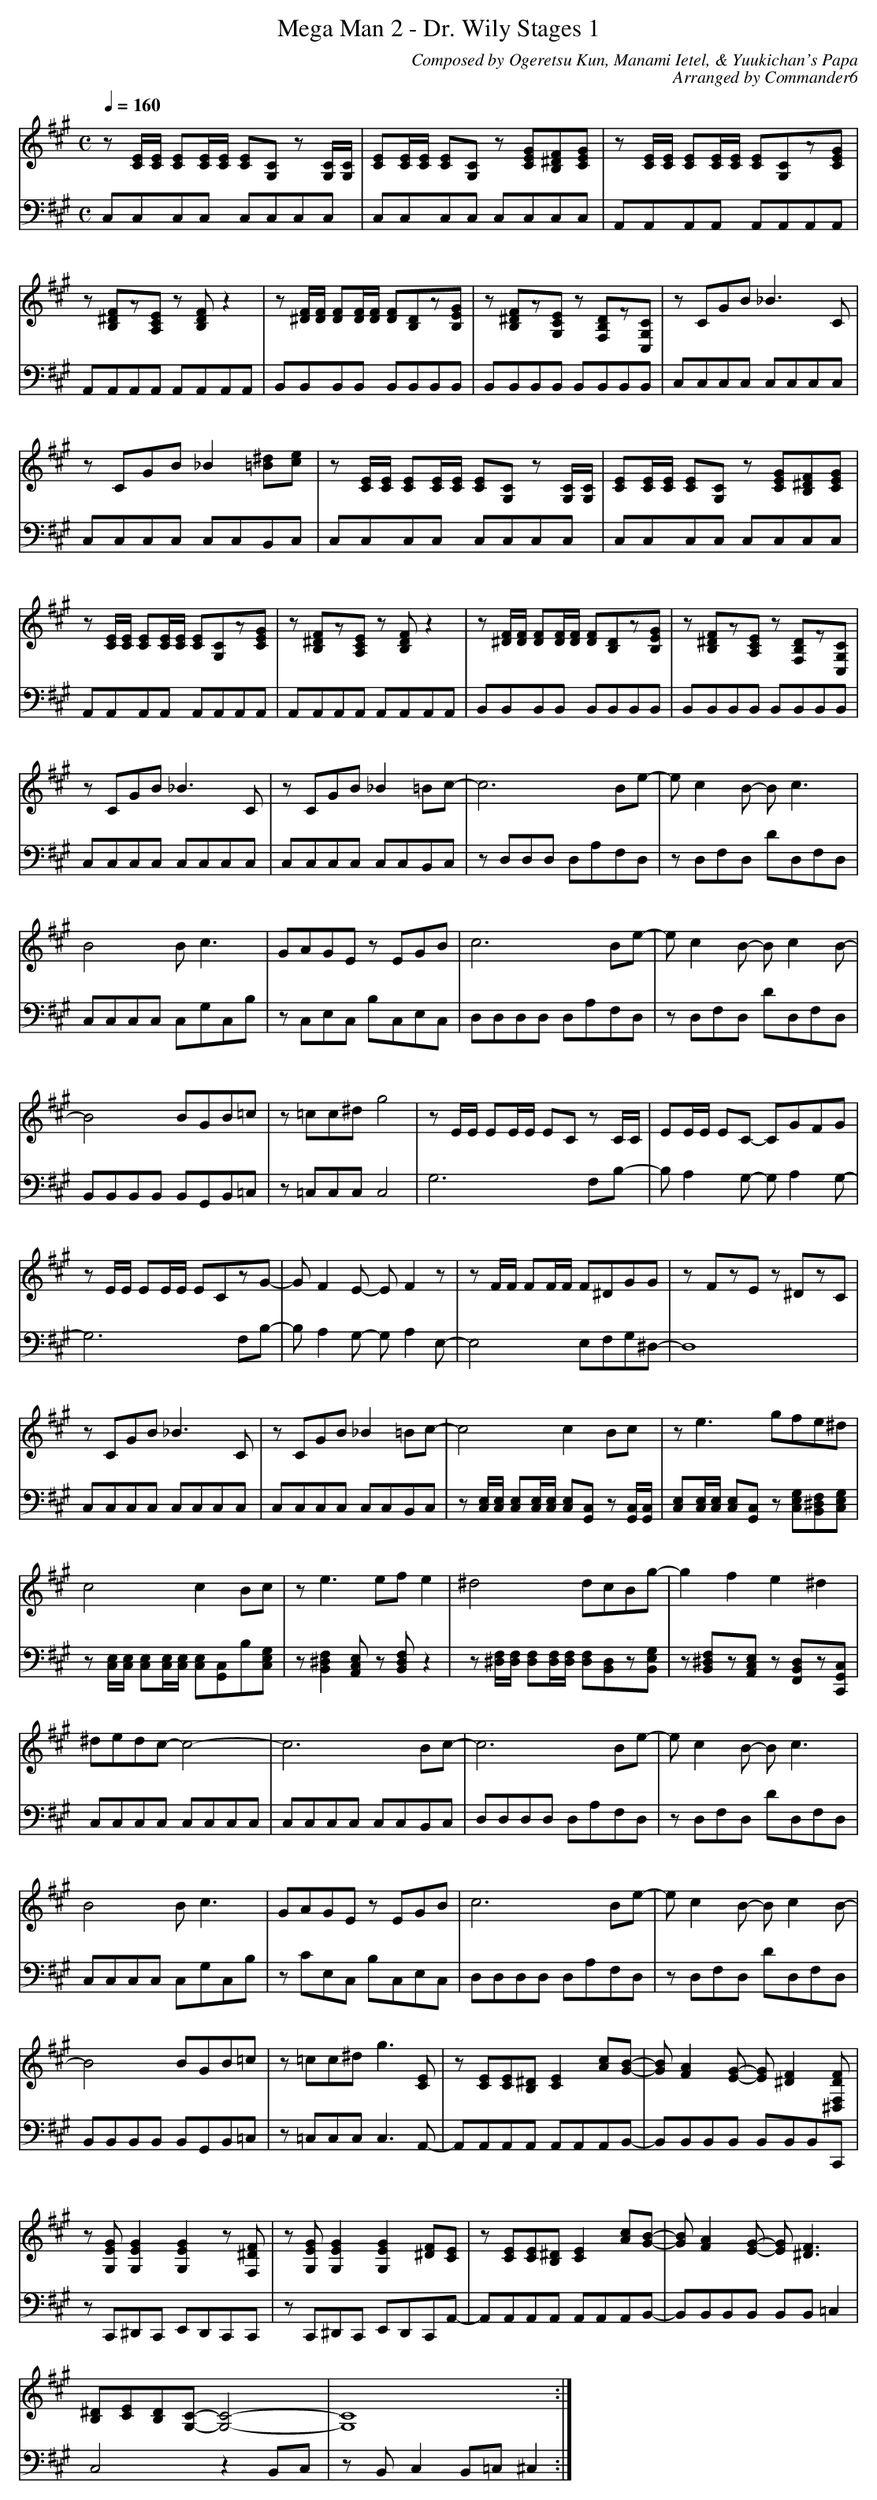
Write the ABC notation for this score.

X:1
T:Mega Man 2 - Dr. Wily Stages 1
C:Composed by Ogeretsu Kun, Manami Ietel, & Yuukichan's Papa
C:Arranged by Commander6
M:C
Q:1/4=160-180
L:1/16
V:T treble
V:B bass
K:A
[V:T] z2                        [CE][CE]          [CE]2[CE][CE] [CE]2[G,C]2 z2 [G,C][G,C]         | [CE]2[CE][CE]    [CE]2[G,C]2 z2 [CEG]2[B,^DF]2[CEG]2               | z2               [CE][CE] [CE]2[CE][CE] [CE]2[G,C]2z2[CEG]2                         |
[V:B] C,2C,2C,2C,2              C,2C,2C,2C,2                                                      | C,2C,2C,2C,2     C,2C,2C,2C,2                                      | A,,2A,,2A,,2A,,2 A,,2A,,2A,,2A,,2                                                   |
[V:T] z2                        [B,^DF]2z2[A,CE]2 z2 [B,DF]2 z4                                   | z2               [^DF][DF] [DF]2[DF][DF] [DF]2[B,D]2z2[B,EG]2      | [K:t=8]          z2 [B,^DF]2z2[G,CE]2 z2 [F,B,D]2z2[C,G,C]2                         | z2                  C2G2B2 _B6 C2                                       |
[V:B] A,,2A,,2A,,2A,,2          A,,2A,,2A,,2A,,2                                                  | B,,2B,,2B,,2B,,2 B,,2B,,2B,,2B,,2                                  | B,,2B,,2B,,2B,,2 B,,2B,,2B,,2B,,2                                                   | C,2C,2C,2C,2        C,2C,2C,2C,2                                        |
[V:T] z2                        C2G2B2            _B4 [=B^d]2[ce]2                                | z2               [CE][CE] [CE]2[CE][CE] [CE]2[G,C]2 z2 [G,C][G,C]  | [CE]2[CE][CE]    [CE]2[G,C]2 z2 [CEG]2[B,^DF]2[CEG]2                                |
[V:B] C,2C,2C,2C,2              C,2C,2B,,2C,2                                                     | C,2C,2C,2C,2     C,2C,2C,2C,2                                      | C,2C,2C,2C,2     C,2C,2C,2C,2                                                       |
[V:T] z2                        [CE][CE]          [CE]2[CE][CE] [CE]2[G,C]2z2[CEG]2               | z2               [B,^DF]2z2[A,CE]2 z2 [B,DF]2 z4                   | z2               [^DF][DF] [DF]2[DF][DF] [DF]2[B,D]2z2[B,EG]2                       | z2                  [B,^DF]2z2[A,CE]2 z2 [F,B,D]2z2[C,G,C]2             |
[V:B] A,,2A,,2A,,2A,,2          A,,2A,,2A,,2A,,2                                                  | A,,2A,,2A,,2A,,2 A,,2A,,2A,,2A,,2                                  | B,,2B,,2B,,2B,,2 B,,2B,,2B,,2B,,2                                                   | B,,2B,,2B,,2B,,2    B,,2B,,2B,,2B,,2                                    |
[V:T] z2                        C2G2B2            _B6 C2                                          | z2               C2G2B2 _B4 =B2c2-                                 | c12              B2e2-                                                              | e2                  c4 B2- B2 c6                                        |
[V:B] C,2C,2C,2C,2              C,2C,2C,2C,2                                                      | C,2C,2C,2C,2     C,2C,2B,,2C,2                                     | z2               D,2D,2D,2 D,2A,2F,2D,2                                             | z2                  D,2F,2D,2 D2D,2F,2D,2                               |
[V:T] B8                        B2                c6                                              | G2A2G2E2         z2 E2G2B2                                         | c12              B2e2-                                                              | e2                  c4 B2- B2 c4 B2-                                    |
[V:B] C,2C,2C,2C,2              C,2G,2C,2B,2                                                      | z2               C,2E,2C,2 B,2C,2E,2C,2                            | D,2D,2D,2D,2     D,2A,2F,2D,2                                                       | z2                  D,2F,2D,2 D2D,2F,2D,2                               |
[V:T] B8                        B2G2B2=c2                                                         | z2               =c2c2^d2 g8                                       | z2               EE E2EE E2C2 z2 CC                                                 | E2EE                E2C2- C2G2F2G2                                      |
[V:B] B,,2B,,2B,,2B,,2          B,,2G,,2B,,2=C,2                                                  | z2               =C,2C,2C,2 C,8                                    | G,12             F,2B,2-                                                            | B,2                 A,4 G,2- G,2 A,4 G,2-                               |
[V:T] z2                        EE                E2EE E2C2z2G2-                                  | G2               F4 E2- E2 F4 z2                                   | z2               FF F2FF F2^D2G2G2                                                  | z2                  F2z2E2 z2 ^D2z2C2                                   |
[V:B] G,12                      F,2B,2-                                                           | B,2              A,4 G,2- G,2 A,4 E,2-                             | E,8              E,2F,2G,2^D,2-                                                     | D,16                                                                    |
[V:T] z2                        C2G2B2            _B6 C2                                          | z2               C2G2B2 _B4 =B2c2-                                 | c8               c4 B2c2                                                            | z2                  e6 g2f2e2^d2                                        |
[V:B] C,2C,2C,2C,2              C,2C,2C,2C,2                                                      | C,2C,2C,2C,2     C,2C,2B,,2C,2                                     | z2               [C,E,][C,E,] [C,E,]2[C,E,][C,E,] [C,E,]2[G,,C,]2 z2 [G,,C,][G,,C,] | [C,E,]2[C,E,][C,E,] [C,E,]2[G,,C,]2 z2 [C,E,G,]2[B,,^D,F,]2[C,E,G,]2    |
[V:T] c8                        c4                B2c2                                            | z2               e6 e2f2 e4                                        | ^d8              d2c2B2g2-                                                          | g4                  f4 e4 ^d4                                           |
[V:B] z2                        [C,E,][C,E,]      [C,E,]2[C,E,][C,E,] [C,E,]2[G,,C,]2B,2[C,E,G,]2 | z2               [B,,^D,F,]4 [A,,C,E,]2 z2 [B,,D,F,]2 z4           | z2               [^D,F,][D,F,] [D,F,]2[D,F,][D,F,] [D,F,]2[B,,D,]2z2[B,,E,G,]2      | z2                  [B,,^D,F,]2z2[A,,C,E,]2 z2 [F,,B,,D,]2z2[C,,G,,C,]2 |
[V:T] ^d2e2d2c2-                c8-                                                               | c12              B2c2-                                             | c12              B2e2-                                                              | e2                  c4 B2- B2 c6                                        |
[V:B] C,2C,2C,2C,2              C,2C,2C,2C,2                                                      | C,2C,2C,2C,2     C,2C,2B,,2C,2                                     | D,2D,2D,2D,2     D,2A,2F,2D,2                                                       | z2                  D,2F,2D,2 D2D,2F,2D,2                               |
[V:T] B8                        B2                c6                                              | G2A2G2E2         z2 E2G2B2                                         | c12              B2e2-                                                              | e2                  c4 B2- B2 c4 B2-                                    |
[V:B] C,2C,2C,2C,2              C,2G,2C,2B,2                                                      | z2               c,2E,2C,2 B,2C,2E,2C,2                            | D,2D,2D,2D,2     D,2A,2F,2D,2                                                       | z2                  D,2F,2D,2 D2D,2F,2D,2                               |
[V:T] B8                        B2G2B2=c2                                                         | z2               =c2c2^d2 g6 [CE]2                                 | z2               [CE]2[CE]2[B,^D]2 [CE]4 [Ac]2[GB]2-                                | [GB]2               [FA]4 [EG]2- [EG]2 [^DF]4 [^D,F,DF]2                |
[V:B] B,,2B,,2B,,2B,,2          B,,2G,,2B,,2=C,2                                                  | z2               =C,2C,2C,2 C,6 A,,2-                              | A,,2A,,2A,,2A,,2 A,,2A,,2A,,2B,,2-                                                  | B,,2B,,2B,,2B,,2    B,,2B,,2B,,2C,,2                                    |
[V:T] z2                        [G,EG]2           [G,EG]4 [G,EG]4 z2 [F,^DF]2                     | z2               [G,EG]2 [G,EG]4 [G,EG]4 [^DF]2[CE]2               | z2               [CE]2[CE]2[B,^D]2 [CE]4 [Ac]2[GB]2-                                | [GB]2               [FA]4 [EG]2- [EG]2 [^DF]6                           |
[V:B] z2                        C,,2^D,,2C,,2     E,,2D,,2C,,2C,,2                                | z2               C,,2^D,,2C,,2 E,,2D,,2C,,2A,,2-                   | A,,2A,,2A,,2A,,2 A,,2A,,2A,,2B,,2-                                                  | B,,2B,,2B,,2B,,2    B,,2B,,2 =C,4                                       |
[V:T] [B,^D]2[CE]2[B,D]2[G,C]2- [G,C]8-                                                           | [G,C]16                                                           :|
[V:B] C,8                       z4                B,,2C,2                                         | z2               B,,2 C,4 B,,2=C,2 ^C,4                           :|
